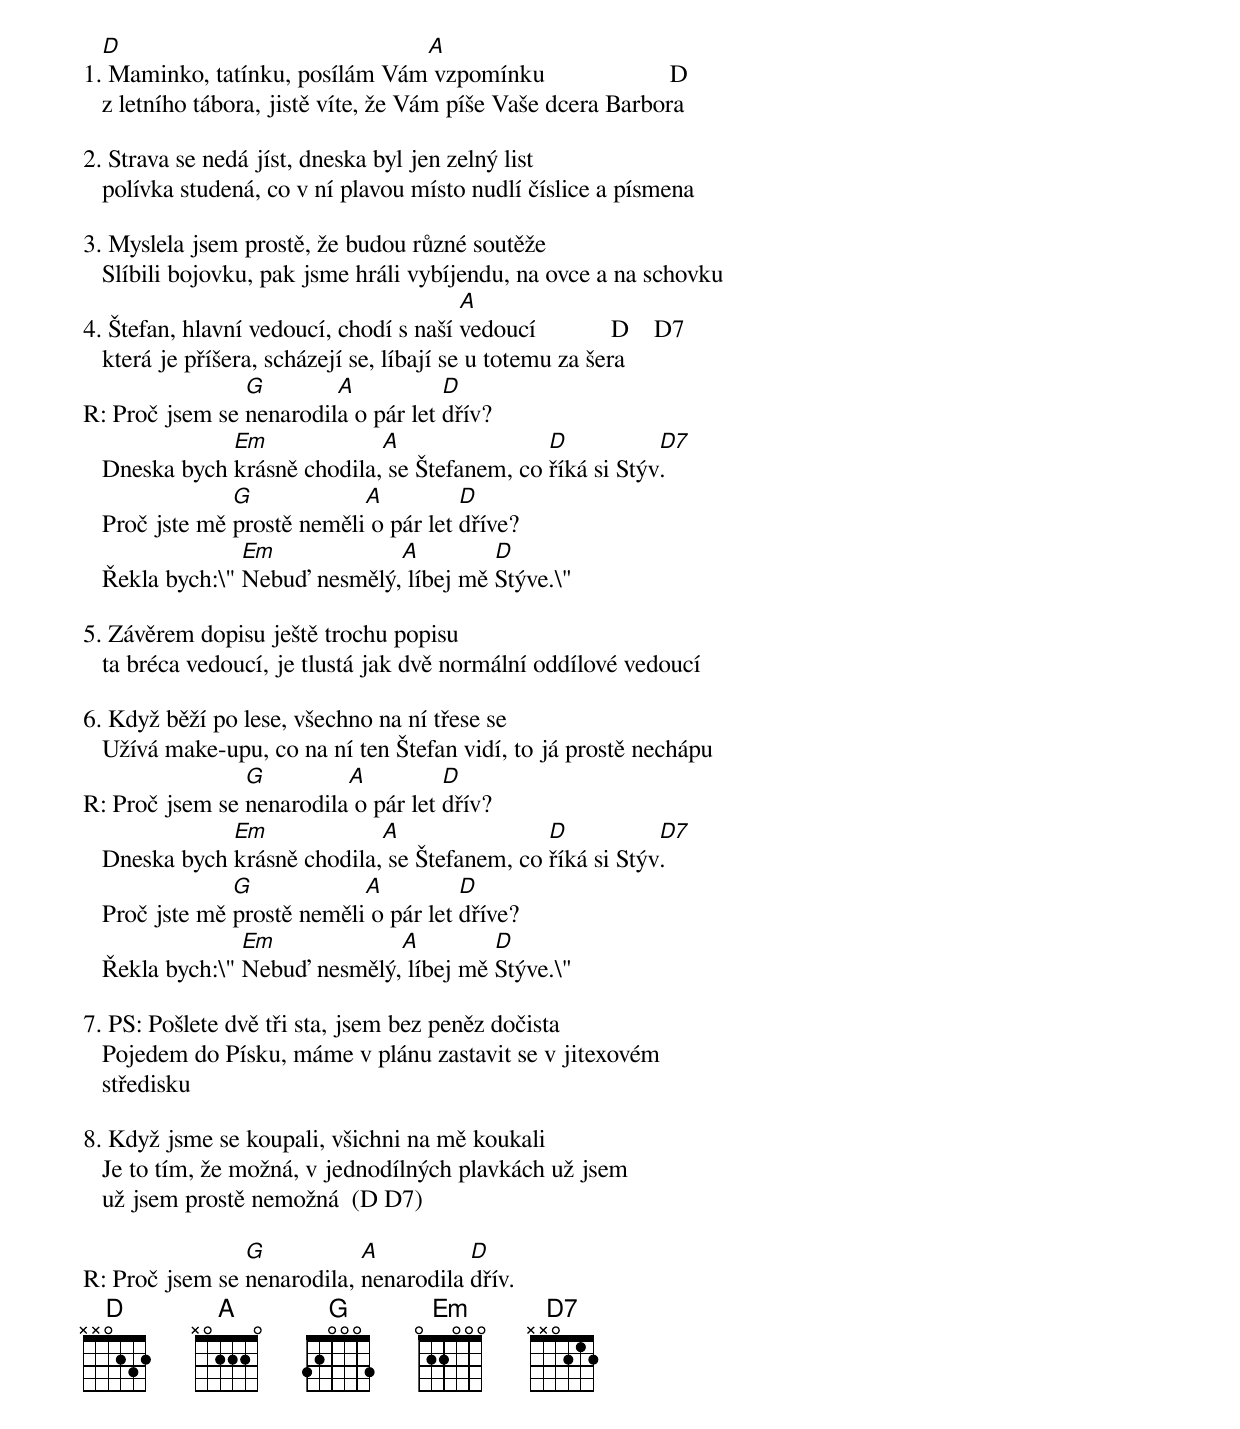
  D                             A
1. Maminko, tatínku, posílám Vám vzpomínku                    D
   z letního tábora, jistě víte, že Vám píše Vaše dcera Barbora

2. Strava se nedá jíst, dneska byl jen zelný list
   polívka studená, co v ní plavou místo nudlí číslice a písmena

3. Myslela jsem prostě, že budou různé soutěže
   Slíbili bojovku, pak jsme hráli vybíjendu, na ovce a na schovku
                                        A
4. Štefan, hlavní vedoucí, chodí s naší vedoucí            D    D7
   která je příšera, scházejí se, líbají se u totemu za šera
                G        A           D
R: Proč jsem se nenarodila o pár let dřív?
               Em             A                D           D7
   Dneska bych krásně chodila, se Štefanem, co říká si Stýv.
                G            A          D
   Proč jste mě prostě neměli o pár let dříve?
                 Em            A         D
   Řekla bych:\" Nebuď nesmělý, líbej mě Stýve.\"

5. Závěrem dopisu ještě trochu popisu
   ta bréca vedoucí, je tlustá jak dvě normální oddílové vedoucí

6. Když běží po lese, všechno na ní třese se
   Užívá make-upu, co na ní ten Štefan vidí, to já prostě nechápu
                G         A          D
R: Proč jsem se nenarodila o pár let dřív?
               Em             A                D           D7
   Dneska bych krásně chodila, se Štefanem, co říká si Stýv.
                G            A          D
   Proč jste mě prostě neměli o pár let dříve?
                 Em            A         D
   Řekla bych:\" Nebuď nesmělý, líbej mě Stýve.\"

7. PS: Pošlete dvě tři sta, jsem bez peněz dočista
   Pojedem do Písku, máme v plánu zastavit se v jitexovém
   středisku

8. Když jsme se koupali, všichni na mě koukali
   Je to tím, že možná, v jednodílných plavkách už jsem
   už jsem prostě nemožná  (D D7)

                G           A          D
R: Proč jsem se nenarodila, nenarodila dřív.
